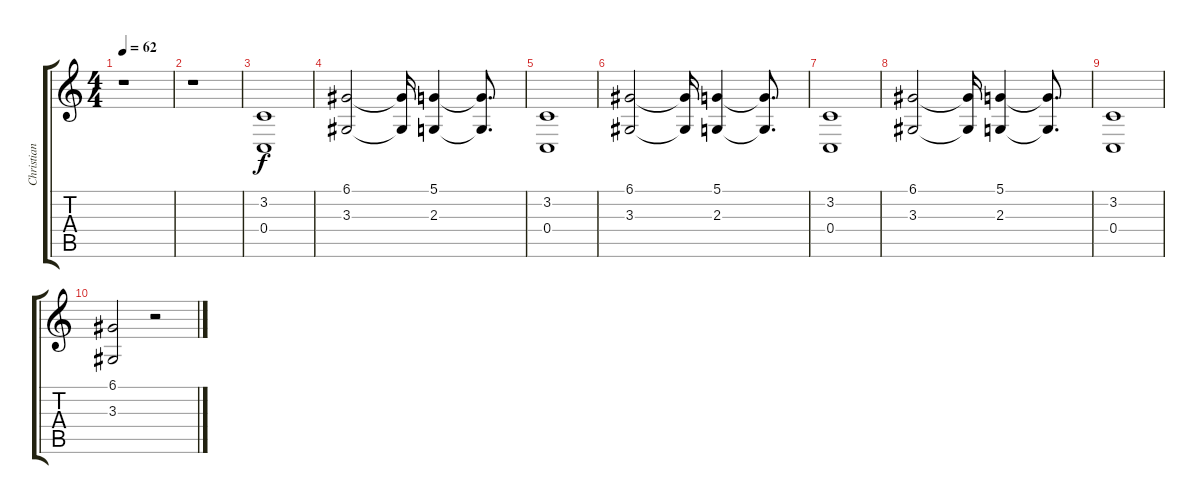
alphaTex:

\track ("Christian Lorenz" "Christian ") {instrument fx7echoes}
\staff {score tabs}
\tuning (D4 A3 F3 C3 G2 C2) {hide}
\ts (4 4)
\tempo 62
\clef g2
\ks c
r.1{dy f} |
r.1 |
(3.2 0.4).1 |
(6.1 3.3).2 (6.1{t} 3.3{t}).16 (5.1 2.3).4 (5.1{t} 2.3{t}).8{d} |
(3.2 0.4).1 |
(6.1 3.3).2 (6.1{t} 3.3{t}).16 (5.1 2.3).4 (5.1{t} 2.3{t}).8{d} |
(3.2 0.4).1 |
(6.1 3.3).2 (6.1{t} 3.3{t}).16 (5.1 2.3).4 (5.1{t} 2.3{t}).8{d} |
(3.2 0.4).1 |
(6.1 3.3).2 r.2
